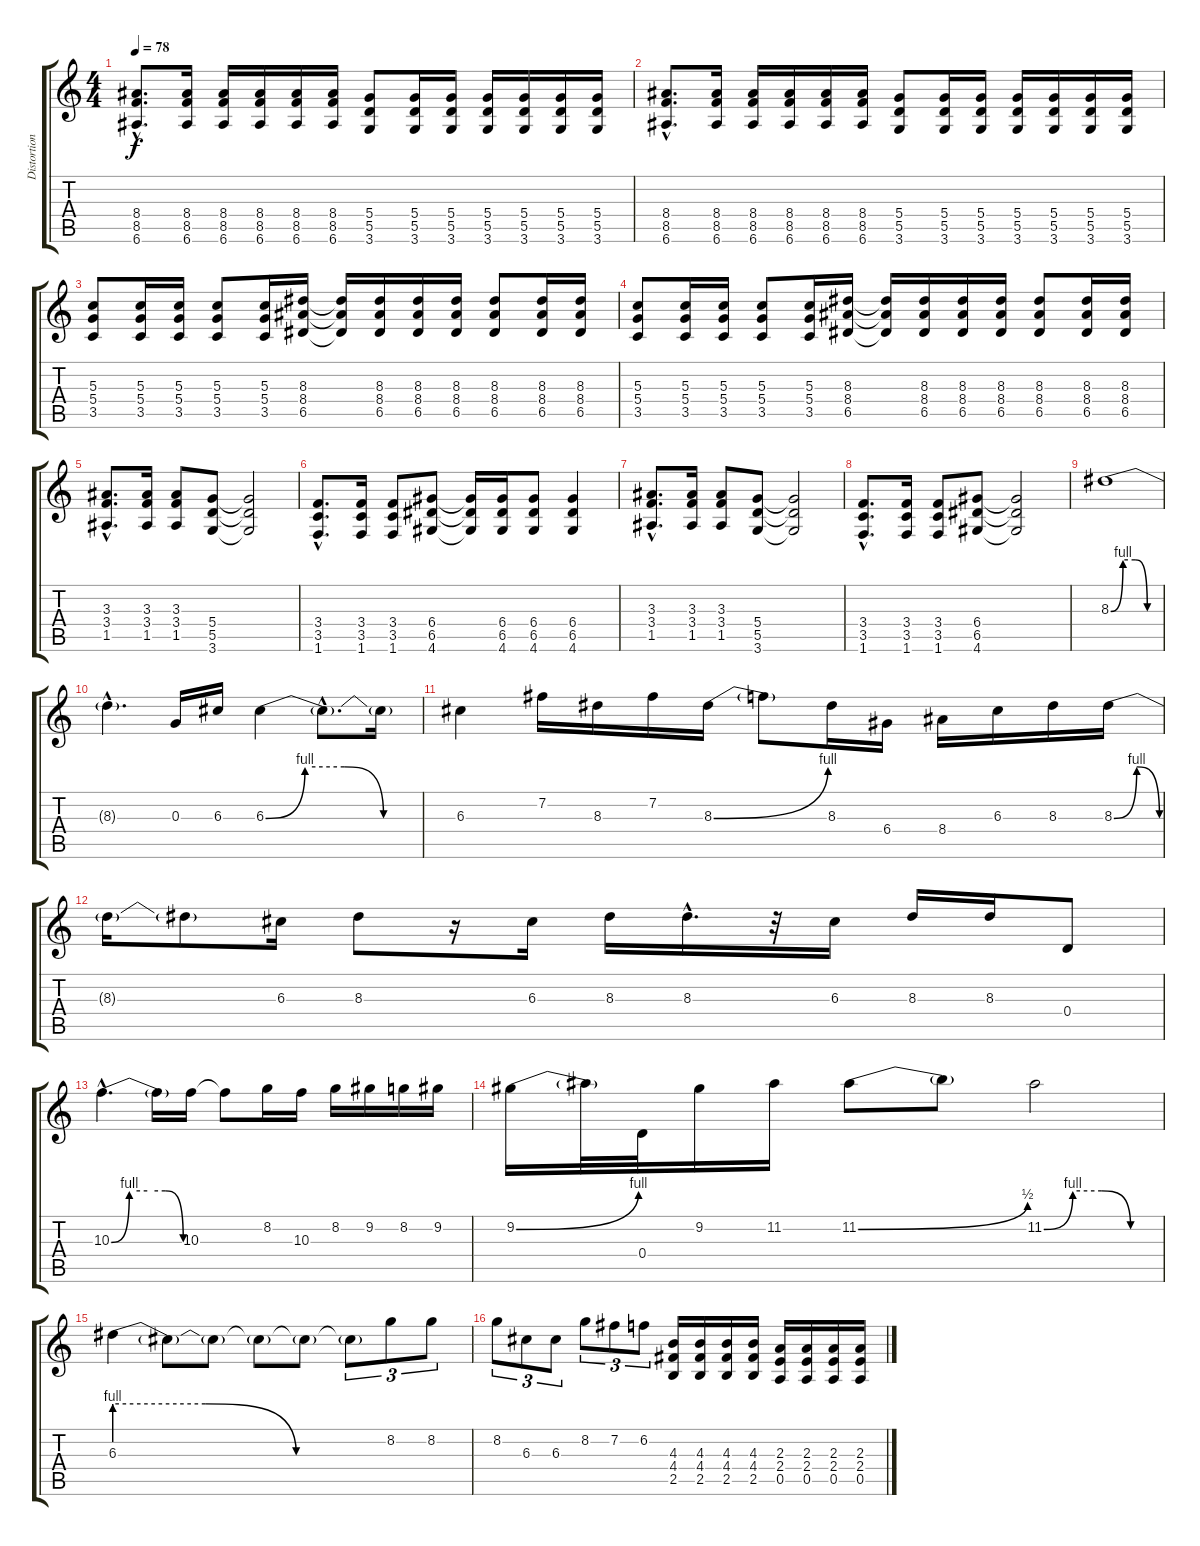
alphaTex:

\track ("Distortion Guitar" "Distortion") {instrument distortionguitar}
\staff {score tabs}
\tuning (E4 B3 G3 D3 A2 E2) {hide}
\ts (4 4)
\tempo 78
\clef g2
\ks c
(8.4{hac} 8.5{hac} 6.6{hac}).8{d dy f} (8.4 8.5 6.6).16 (8.4 8.5 6.6).16 (8.4 8.5 6.6).16 (8.4 8.5 6.6).16 (8.4 8.5 6.6).16 (5.4 5.5 3.6).8 (5.4 5.5 3.6).16 (5.4 5.5 3.6).16 (5.4 5.5 3.6).16 (5.4 5.5 3.6).16 (5.4 5.5 3.6).16 (5.4 5.5 3.6).16 |
(8.4{hac} 8.5{hac} 6.6{hac}).8{d} (8.4 8.5 6.6).16 (8.4 8.5 6.6).16 (8.4 8.5 6.6).16 (8.4 8.5 6.6).16 (8.4 8.5 6.6).16 (5.4 5.5 3.6).8 (5.4 5.5 3.6).16 (5.4 5.5 3.6).16 (5.4 5.5 3.6).16 (5.4 5.5 3.6).16 (5.4 5.5 3.6).16 (5.4 5.5 3.6).16 |
(5.3 5.4 3.5).8 (5.3 5.4 3.5).16 (5.3 5.4 3.5).16 (5.3 5.4 3.5).8 (5.3 5.4 3.5).16 (8.3 8.4 6.5).16 (8.3{t} 8.4{t} 6.5{t}).16 (8.3 8.4 6.5).16 (8.3 8.4 6.5).16 (8.3 8.4 6.5).16 (8.3 8.4 6.5).8 (8.3 8.4 6.5).16 (8.3 8.4 6.5).16 |
(5.3 5.4 3.5).8 (5.3 5.4 3.5).16 (5.3 5.4 3.5).16 (5.3 5.4 3.5).8 (5.3 5.4 3.5).16 (8.3 8.4 6.5).16 (8.3{t} 8.4{t} 6.5{t}).16 (8.3 8.4 6.5).16 (8.3 8.4 6.5).16 (8.3 8.4 6.5).16 (8.3 8.4 6.5).8 (8.3 8.4 6.5).16 (8.3 8.4 6.5).16 |
(3.3{hac} 3.4{hac} 1.5{hac}).8{d} (3.3 3.4 1.5).16 (3.3 3.4 1.5).8 (5.4 5.5 3.6).8 (5.4{t} 5.5{t} 3.6{t}).2 |
(3.4{hac} 3.5{hac} 1.6{hac}).8{d} (3.4 3.5 1.6).16 (3.4 3.5 1.6).8 (6.4 6.5 4.6).8 (6.4{t} 6.5{t} 4.6{t}).16 (6.4 6.5 4.6).16 (6.4 6.5 4.6).8 (6.4 6.5 4.6).4 |
(3.3{hac} 3.4{hac} 1.5{hac}).8{d} (3.3 3.4 1.5).16 (3.3 3.4 1.5).8 (5.4 5.5 3.6).8 (5.4{t} 5.5{t} 3.6{t}).2 |
(3.4{hac} 3.5{hac} 1.6{hac}).8{d} (3.4 3.5 1.6).16 (3.4 3.5 1.6).8 (6.4 6.5 4.6).8 (6.4{t} 6.5{t} 4.6{t}).2 |
8.3{be (custom 0 0 15 4 30 4 45 0 60 0)}.1{volume 16 balance 8} |
8.3{hac t}.4{d} 0.3.16 6.3.16 6.3{be (custom 0 0 15 4 30 4 45 0 60 0)}.4 6.3{hac t}.8{d} 6.3{t}.16 |
6.3.4 7.2.16 8.3.16 7.2.16 8.3{be (bend 0 0 60 4)}.16 8.3{t}.8 8.3.16 6.4.16 8.4.16 6.3.16 8.3.16 8.3{be (bendrelease 0 0 25 4 45 4 60 0)}.16 |
8.3{t}.16 8.3{t}.8 6.3.16 8.3.8 r.16 6.3.16 8.3.16 8.3{hac}.16{d} r.32 6.3.16 8.3.16 8.3.16 0.4.8 |
10.3{be (custom 0 0 15 4 30 4 45 4 60 0) hac}.4{d} 10.3{t}.16 10.3.16 10.3{t}.8 8.2.16 10.3.16 8.2.16 9.2.16 8.2.16 9.2.16 |
9.2{be (bend 0 0 60 4)}.16 9.2{t}.32 0.4.32 9.2.16 11.2.16 11.2{be (bend 0 0 60 2)}.8 11.2{t}.8 11.2{be (custom 0 0 15 4 30 4 45 0 60 0)}.2 |
6.3{be (custom 0 4 20 4 40 0 60 0)}.4 6.3{t}.8 6.3{t}.8 6.3{t}.8 6.3{t}.8 6.3{t}.8{tu (3 2)} 8.2.8{tu (3 2)} 8.2.8{tu (3 2)} |
8.2.8{tu (3 2)} 6.3.8{tu (3 2)} 6.3.8{tu (3 2)} 8.2.8{tu (3 2)} 7.2.8{tu (3 2)} 6.2.8{tu (3 2)} (4.3 4.4 2.5).16 (4.3 4.4 2.5).16 (4.3 4.4 2.5).16 (4.3 4.4 2.5).16 (2.3 2.4 0.5).16 (2.3 2.4 0.5).16 (2.3 2.4 0.5).16 (2.3 2.4 0.5).16
